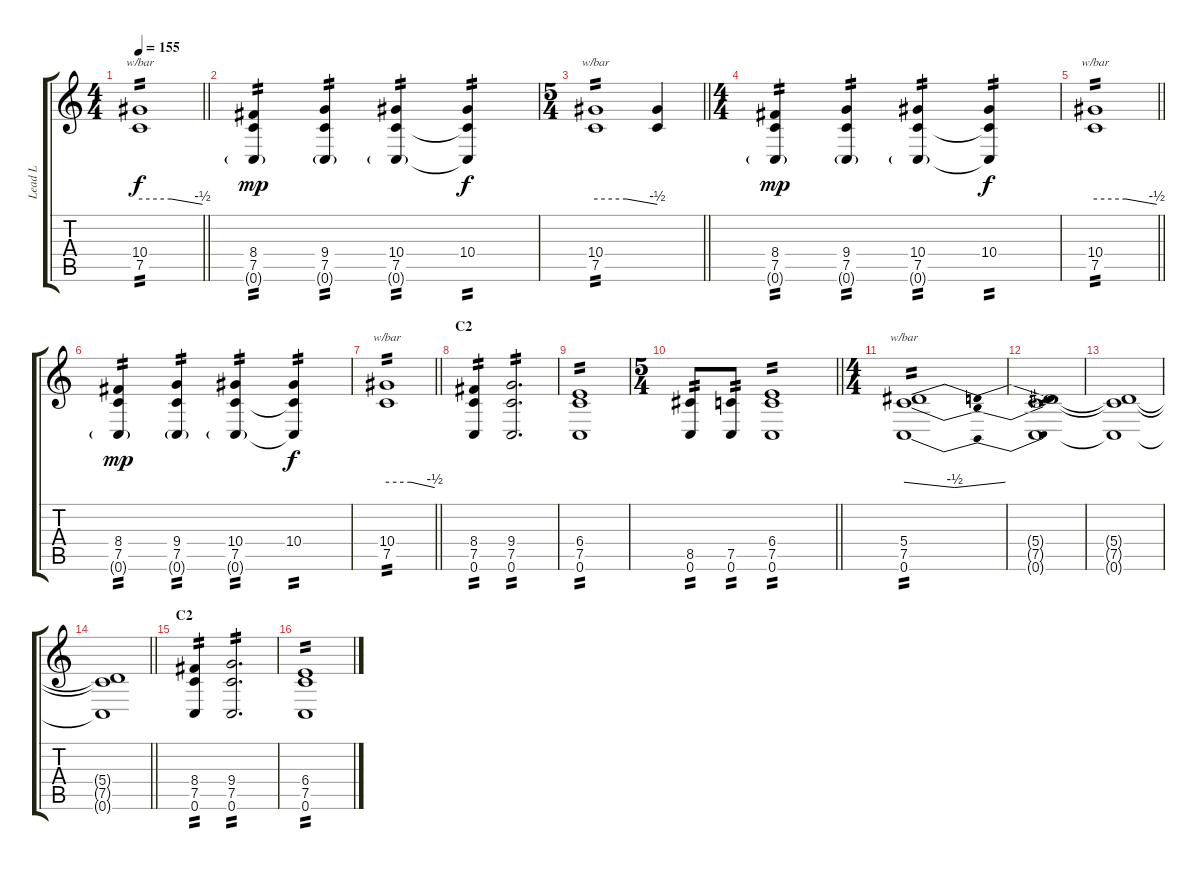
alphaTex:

\track ("Lead L" "Lead L") {instrument overdrivenguitar}
\staff {score tabs}
\tuning (C4 G3 Eb3 Bb2 F2 C2) {hide}
\ts (4 4)
\tempo 155
\clef g2
\barLineRight lightlight
\ks c
(10.4 7.5).1{tbe (custom default 0 0 30 0 60 -2) tp 2 dy f} |
\section ("" "")
(8.4 7.5 0.6{g}).4{tp 2 dy mp} (9.4 7.5 0.6{g}).4{tp 2} (10.4 7.5 0.6{g}).4{tp 2} (10.4 7.5{t} 0.6{t}).4{tp 2 dy f} |
\ts (5 4)
\barLineRight lightlight
(10.4 7.5).1{tbe (custom default 0 0 30 0 60 -2) tp 2} (10.4{t} 7.5{t}).4 |
\ts (4 4)
\section ("" "")
(8.4 7.5 0.6{g}).4{tp 2 dy mp} (9.4 7.5 0.6{g}).4{tp 2} (10.4 7.5 0.6{g}).4{tp 2} (10.4 7.5{t} 0.6{t}).4{tp 2 dy f} |
\barLineRight lightlight
(10.4 7.5).1{tbe (custom default 0 0 30 0 60 -2) tp 2} |
\section ("" "")
(8.4 7.5 0.6{g}).4{tp 2 dy mp} (9.4 7.5 0.6{g}).4{tp 2} (10.4 7.5 0.6{g}).4{tp 2} (10.4 7.5{t} 0.6{t}).4{tp 2 dy f} |
\barLineRight lightlight
(10.4 7.5).1{tbe (custom default 0 0 30 0 60 -2) tp 2} |
\section ("" "C2")
(8.4 7.5 0.6).4{tp 2} (9.4 7.5 0.6).2{d tp 2} |
(6.4 7.5 0.6).1{tp 2} |
\ts (5 4)
\barLineRight lightlight
(8.5 0.6).8{tp 2} (7.5 0.6).8{tp 2} (6.4 7.5 0.6).1{tp 2} |
\ts (4 4)
\section ("" "")
(5.4 7.5 0.6).1{tbe (dip default 0 0 30 -2 60 0) tp 2} |
(5.4{t} 7.5{t} 0.6{t}).1 |
(5.4{t} 7.5{t} 0.6{t}).1 |
\barLineRight lightlight
(5.4{t} 7.5{t} 0.6{t}).1 |
\section ("" "C2")
(8.4 7.5 0.6).4{tp 2} (9.4 7.5 0.6).2{d tp 2} |
(6.4 7.5 0.6).1{tp 2}
